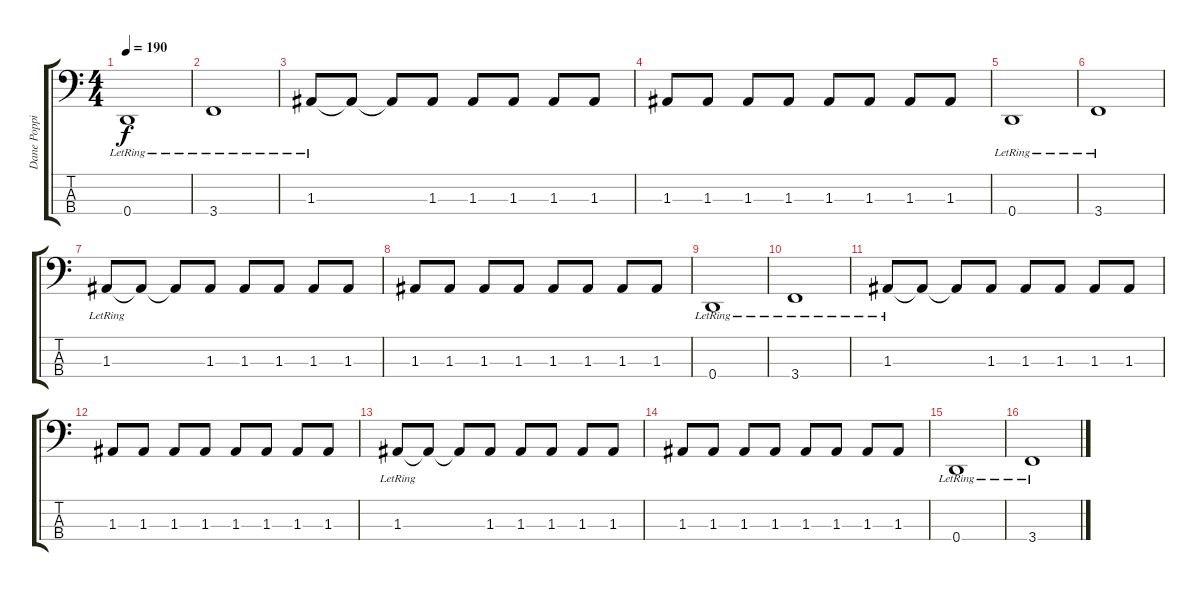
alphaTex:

\track ("Dane Poppin" "Dane Poppi") {instrument electricbassfinger}
\staff {score tabs}
\tuning (G2 D2 A1 D1) {hide}
\ts (4 4)
\tempo 190
\clef f4
\ks c
0.4{lr}.1{dy f} |
3.4{lr}.1 |
1.3{lr}.8 1.3{t}.8 1.3{t}.8 1.3.8 1.3.8 1.3.8 1.3.8 1.3.8 |
1.3.8 1.3.8 1.3.8 1.3.8 1.3.8 1.3.8 1.3.8 1.3.8 |
0.4{lr}.1 |
3.4{lr}.1 |
1.3{lr}.8 1.3{t}.8 1.3{t}.8 1.3.8 1.3.8 1.3.8 1.3.8 1.3.8 |
1.3.8 1.3.8 1.3.8 1.3.8 1.3.8 1.3.8 1.3.8 1.3.8 |
0.4{lr}.1 |
3.4{lr}.1 |
1.3{lr}.8 1.3{t}.8 1.3{t}.8 1.3.8 1.3.8 1.3.8 1.3.8 1.3.8 |
1.3.8 1.3.8 1.3.8 1.3.8 1.3.8 1.3.8 1.3.8 1.3.8 |
1.3{lr}.8 1.3{t}.8 1.3{t}.8 1.3.8 1.3.8 1.3.8 1.3.8 1.3.8 |
1.3.8 1.3.8 1.3.8 1.3.8 1.3.8 1.3.8 1.3.8 1.3.8 |
0.4{lr}.1 |
3.4{lr}.1
